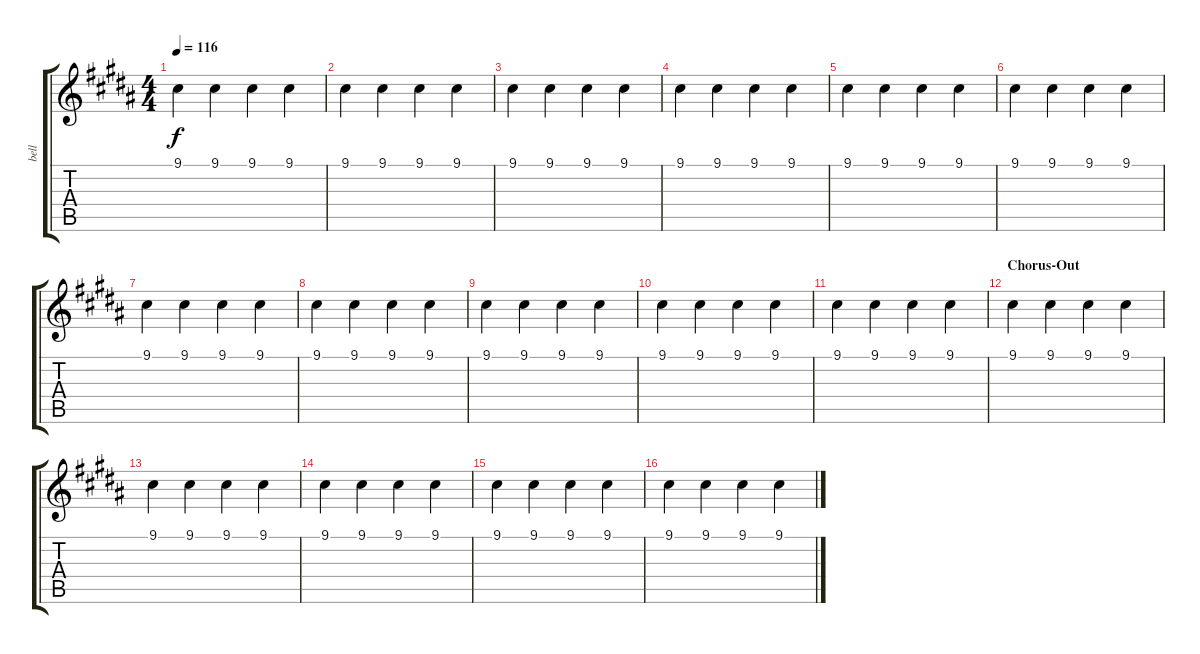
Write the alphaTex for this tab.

\track ("bell" "bell") {instrument dulcimer}
\staff {score tabs}
\tuning (E4 B3 G3 D3 A2 E2) {hide}
\ts (4 4)
\tempo 116
\clef g2
\ks b
9.1.4{dy f} 9.1.4 9.1.4 9.1.4 |
9.1.4 9.1.4 9.1.4 9.1.4 |
9.1.4 9.1.4 9.1.4 9.1.4 |
9.1.4 9.1.4 9.1.4 9.1.4 |
9.1.4 9.1.4 9.1.4 9.1.4 |
9.1.4 9.1.4 9.1.4 9.1.4 |
9.1.4 9.1.4 9.1.4 9.1.4 |
9.1.4 9.1.4 9.1.4 9.1.4 |
9.1.4 9.1.4 9.1.4 9.1.4 |
9.1.4 9.1.4 9.1.4 9.1.4 |
9.1.4 9.1.4 9.1.4 9.1.4 |
\section ("" "Chorus-Out")
9.1.4 9.1.4 9.1.4 9.1.4 |
9.1.4 9.1.4 9.1.4 9.1.4 |
9.1.4 9.1.4 9.1.4 9.1.4 |
9.1.4 9.1.4 9.1.4 9.1.4 |
9.1.4 9.1.4 9.1.4 9.1.4
